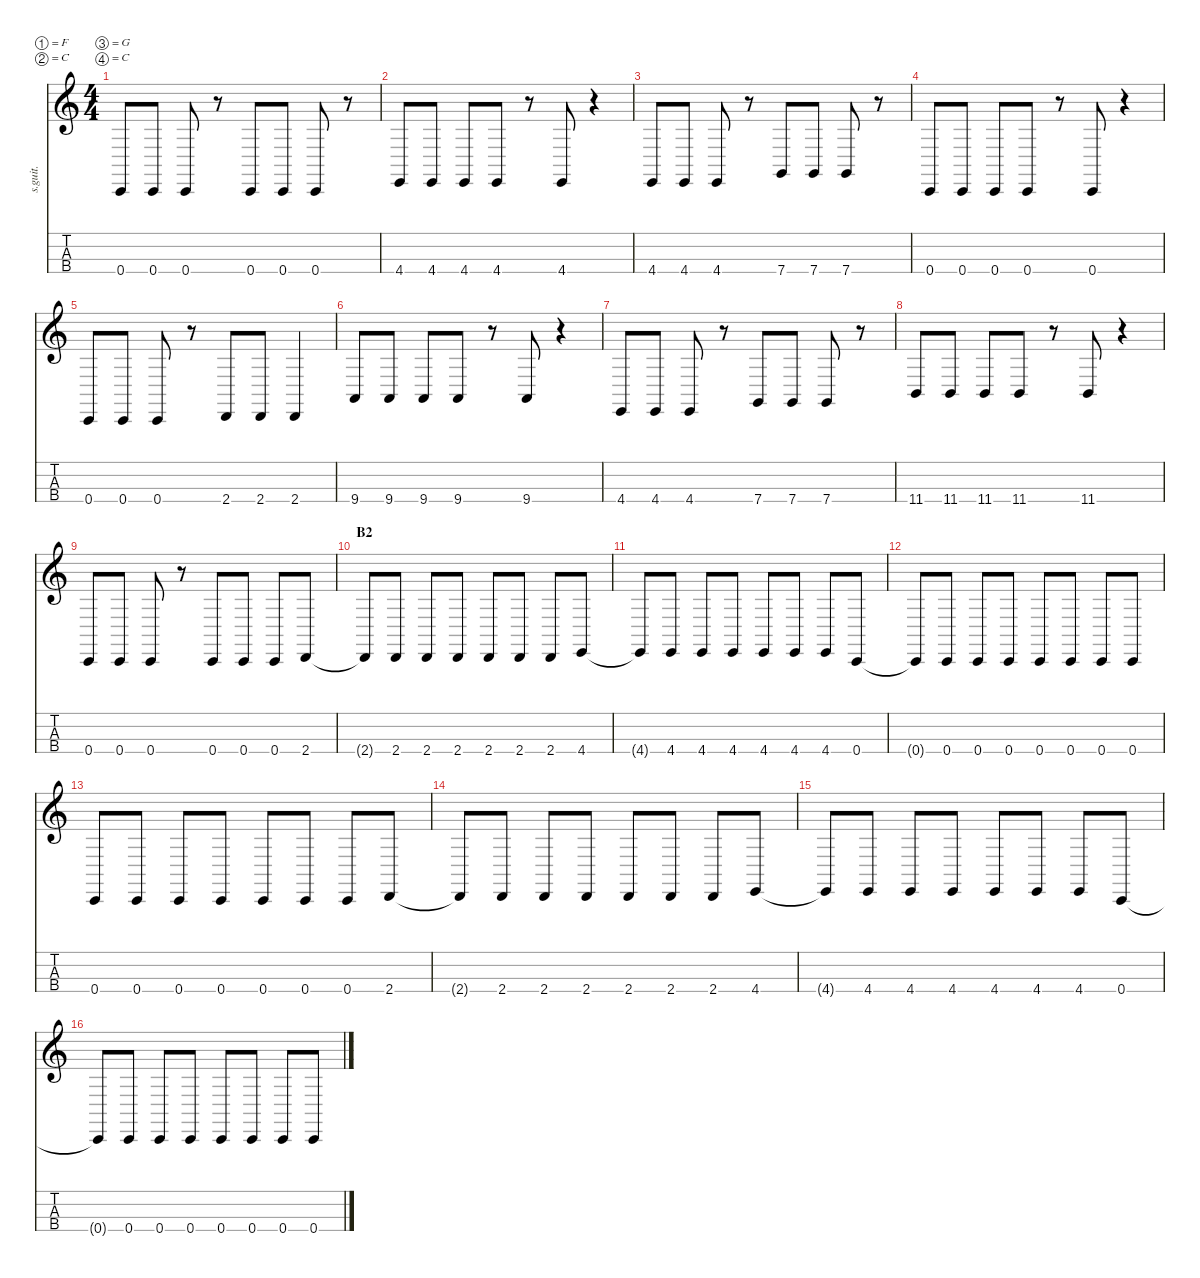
\defaultSystemsLayout 4
\hideDynamics
\bracketExtendMode nobrackets
\track ("Basse" "s.guit.") {instrument electricbassfinger}
\staff {score tabs}
\tuning (F2 C2 G1 C1)
\ts (4 4)
\tempo (170 hide)
\clef g2
\ks c
0.4.8{lyrics (0 "") lyrics (1 "") lyrics (2 "") lyrics (3 "") lyrics (4 "") dy fff} 0.4.8{lyrics (0 "") lyrics (1 "") lyrics (2 "") lyrics (3 "") lyrics (4 "")} 0.4.8{lyrics (0 "") lyrics (1 "") lyrics (2 "") lyrics (3 "") lyrics (4 "")} r.8 0.4.8{lyrics (0 "") lyrics (1 "") lyrics (2 "") lyrics (3 "") lyrics (4 "")} 0.4.8{lyrics (0 "") lyrics (1 "") lyrics (2 "") lyrics (3 "") lyrics (4 "")} 0.4.8{lyrics (0 "") lyrics (1 "") lyrics (2 "") lyrics (3 "") lyrics (4 "")} r.8 |
4.4.8{lyrics (0 "") lyrics (1 "") lyrics (2 "") lyrics (3 "") lyrics (4 "")} 4.4.8{lyrics (0 "") lyrics (1 "") lyrics (2 "") lyrics (3 "") lyrics (4 "")} 4.4.8{lyrics (0 "") lyrics (1 "") lyrics (2 "") lyrics (3 "") lyrics (4 "")} 4.4.8{lyrics (0 "") lyrics (1 "") lyrics (2 "") lyrics (3 "") lyrics (4 "")} r.8 4.4.8{lyrics (0 "") lyrics (1 "") lyrics (2 "") lyrics (3 "") lyrics (4 "")} r.4 |
4.4.8{lyrics (0 "") lyrics (1 "") lyrics (2 "") lyrics (3 "") lyrics (4 "")} 4.4.8{lyrics (0 "") lyrics (1 "") lyrics (2 "") lyrics (3 "") lyrics (4 "")} 4.4.8{lyrics (0 "") lyrics (1 "") lyrics (2 "") lyrics (3 "") lyrics (4 "")} r.8 7.4.8{lyrics (0 "") lyrics (1 "") lyrics (2 "") lyrics (3 "") lyrics (4 "")} 7.4.8{lyrics (0 "") lyrics (1 "") lyrics (2 "") lyrics (3 "") lyrics (4 "")} 7.4.8{lyrics (0 "") lyrics (1 "") lyrics (2 "") lyrics (3 "") lyrics (4 "")} r.8 |
0.4.8{lyrics (0 "") lyrics (1 "") lyrics (2 "") lyrics (3 "") lyrics (4 "")} 0.4.8{lyrics (0 "") lyrics (1 "") lyrics (2 "") lyrics (3 "") lyrics (4 "")} 0.4.8{lyrics (0 "") lyrics (1 "") lyrics (2 "") lyrics (3 "") lyrics (4 "")} 0.4.8{lyrics (0 "") lyrics (1 "") lyrics (2 "") lyrics (3 "") lyrics (4 "")} r.8 0.4.8{lyrics (0 "") lyrics (1 "") lyrics (2 "") lyrics (3 "") lyrics (4 "")} r.4 |
0.4.8{lyrics (0 "") lyrics (1 "") lyrics (2 "") lyrics (3 "") lyrics (4 "")} 0.4.8{lyrics (0 "") lyrics (1 "") lyrics (2 "") lyrics (3 "") lyrics (4 "")} 0.4.8{lyrics (0 "") lyrics (1 "") lyrics (2 "") lyrics (3 "") lyrics (4 "")} r.8 2.4.8{lyrics (0 "") lyrics (1 "") lyrics (2 "") lyrics (3 "") lyrics (4 "")} 2.4.8{lyrics (0 "") lyrics (1 "") lyrics (2 "") lyrics (3 "") lyrics (4 "")} 2.4.4{lyrics (0 "") lyrics (1 "") lyrics (2 "") lyrics (3 "") lyrics (4 "")} |
9.4.8{lyrics (0 "") lyrics (1 "") lyrics (2 "") lyrics (3 "") lyrics (4 "")} 9.4.8{lyrics (0 "") lyrics (1 "") lyrics (2 "") lyrics (3 "") lyrics (4 "")} 9.4.8{lyrics (0 "") lyrics (1 "") lyrics (2 "") lyrics (3 "") lyrics (4 "")} 9.4.8{lyrics (0 "") lyrics (1 "") lyrics (2 "") lyrics (3 "") lyrics (4 "")} r.8 9.4.8{lyrics (0 "") lyrics (1 "") lyrics (2 "") lyrics (3 "") lyrics (4 "")} r.4 |
4.4.8{lyrics (0 "") lyrics (1 "") lyrics (2 "") lyrics (3 "") lyrics (4 "")} 4.4.8{lyrics (0 "") lyrics (1 "") lyrics (2 "") lyrics (3 "") lyrics (4 "")} 4.4.8{lyrics (0 "") lyrics (1 "") lyrics (2 "") lyrics (3 "") lyrics (4 "")} r.8 7.4.8{lyrics (0 "") lyrics (1 "") lyrics (2 "") lyrics (3 "") lyrics (4 "")} 7.4.8{lyrics (0 "") lyrics (1 "") lyrics (2 "") lyrics (3 "") lyrics (4 "")} 7.4.8{lyrics (0 "") lyrics (1 "") lyrics (2 "") lyrics (3 "") lyrics (4 "")} r.8 |
11.4.8{lyrics (0 "") lyrics (1 "") lyrics (2 "") lyrics (3 "") lyrics (4 "")} 11.4.8{lyrics (0 "") lyrics (1 "") lyrics (2 "") lyrics (3 "") lyrics (4 "")} 11.4.8{lyrics (0 "") lyrics (1 "") lyrics (2 "") lyrics (3 "") lyrics (4 "")} 11.4.8{lyrics (0 "") lyrics (1 "") lyrics (2 "") lyrics (3 "") lyrics (4 "")} r.8 11.4.8{lyrics (0 "") lyrics (1 "") lyrics (2 "") lyrics (3 "") lyrics (4 "")} r.4 |
0.4.8{lyrics (0 "") lyrics (1 "") lyrics (2 "") lyrics (3 "") lyrics (4 "")} 0.4.8{lyrics (0 "") lyrics (1 "") lyrics (2 "") lyrics (3 "") lyrics (4 "")} 0.4.8{lyrics (0 "") lyrics (1 "") lyrics (2 "") lyrics (3 "") lyrics (4 "")} r.8 0.4.8{lyrics (0 "") lyrics (1 "") lyrics (2 "") lyrics (3 "") lyrics (4 "")} 0.4.8{lyrics (0 "") lyrics (1 "") lyrics (2 "") lyrics (3 "") lyrics (4 "")} 0.4.8{lyrics (0 "") lyrics (1 "") lyrics (2 "") lyrics (3 "") lyrics (4 "")} 2.4.8{lyrics (0 "") lyrics (1 "") lyrics (2 "") lyrics (3 "") lyrics (4 "")} |
\section ("" "B2")
2.4{t}.8{lyrics (0 "") lyrics (1 "") lyrics (2 "") lyrics (3 "") lyrics (4 "") dy f} 2.4.8{lyrics (0 "") lyrics (1 "") lyrics (2 "") lyrics (3 "") lyrics (4 "") dy fff} 2.4.8{lyrics (0 "") lyrics (1 "") lyrics (2 "") lyrics (3 "") lyrics (4 "")} 2.4.8{lyrics (0 "") lyrics (1 "") lyrics (2 "") lyrics (3 "") lyrics (4 "")} 2.4.8{lyrics (0 "") lyrics (1 "") lyrics (2 "") lyrics (3 "") lyrics (4 "")} 2.4.8{lyrics (0 "") lyrics (1 "") lyrics (2 "") lyrics (3 "") lyrics (4 "")} 2.4.8{lyrics (0 "") lyrics (1 "") lyrics (2 "") lyrics (3 "") lyrics (4 "")} 4.4.8{lyrics (0 "") lyrics (1 "") lyrics (2 "") lyrics (3 "") lyrics (4 "")} |
4.4{t}.8{lyrics (0 "") lyrics (1 "") lyrics (2 "") lyrics (3 "") lyrics (4 "") dy f} 4.4.8{lyrics (0 "") lyrics (1 "") lyrics (2 "") lyrics (3 "") lyrics (4 "") dy fff} 4.4.8{lyrics (0 "") lyrics (1 "") lyrics (2 "") lyrics (3 "") lyrics (4 "")} 4.4.8{lyrics (0 "") lyrics (1 "") lyrics (2 "") lyrics (3 "") lyrics (4 "")} 4.4.8{lyrics (0 "") lyrics (1 "") lyrics (2 "") lyrics (3 "") lyrics (4 "")} 4.4.8{lyrics (0 "") lyrics (1 "") lyrics (2 "") lyrics (3 "") lyrics (4 "")} 4.4.8{lyrics (0 "") lyrics (1 "") lyrics (2 "") lyrics (3 "") lyrics (4 "")} 0.4.8{lyrics (0 "") lyrics (1 "") lyrics (2 "") lyrics (3 "") lyrics (4 "")} |
0.4{t}.8{lyrics (0 "") lyrics (1 "") lyrics (2 "") lyrics (3 "") lyrics (4 "") dy f} 0.4.8{lyrics (0 "") lyrics (1 "") lyrics (2 "") lyrics (3 "") lyrics (4 "") dy fff} 0.4.8{lyrics (0 "") lyrics (1 "") lyrics (2 "") lyrics (3 "") lyrics (4 "")} 0.4.8{lyrics (0 "") lyrics (1 "") lyrics (2 "") lyrics (3 "") lyrics (4 "")} 0.4.8{lyrics (0 "") lyrics (1 "") lyrics (2 "") lyrics (3 "") lyrics (4 "")} 0.4.8{lyrics (0 "") lyrics (1 "") lyrics (2 "") lyrics (3 "") lyrics (4 "")} 0.4.8{lyrics (0 "") lyrics (1 "") lyrics (2 "") lyrics (3 "") lyrics (4 "")} 0.4.8{lyrics (0 "") lyrics (1 "") lyrics (2 "") lyrics (3 "") lyrics (4 "")} |
0.4.8{lyrics (0 "") lyrics (1 "") lyrics (2 "") lyrics (3 "") lyrics (4 "")} 0.4.8{lyrics (0 "") lyrics (1 "") lyrics (2 "") lyrics (3 "") lyrics (4 "")} 0.4.8{lyrics (0 "") lyrics (1 "") lyrics (2 "") lyrics (3 "") lyrics (4 "")} 0.4.8{lyrics (0 "") lyrics (1 "") lyrics (2 "") lyrics (3 "") lyrics (4 "")} 0.4.8{lyrics (0 "") lyrics (1 "") lyrics (2 "") lyrics (3 "") lyrics (4 "")} 0.4.8{lyrics (0 "") lyrics (1 "") lyrics (2 "") lyrics (3 "") lyrics (4 "")} 0.4.8{lyrics (0 "") lyrics (1 "") lyrics (2 "") lyrics (3 "") lyrics (4 "")} 2.4.8{lyrics (0 "") lyrics (1 "") lyrics (2 "") lyrics (3 "") lyrics (4 "")} |
2.4{t}.8{lyrics (0 "") lyrics (1 "") lyrics (2 "") lyrics (3 "") lyrics (4 "") dy f} 2.4.8{lyrics (0 "") lyrics (1 "") lyrics (2 "") lyrics (3 "") lyrics (4 "") dy fff} 2.4.8{lyrics (0 "") lyrics (1 "") lyrics (2 "") lyrics (3 "") lyrics (4 "")} 2.4.8{lyrics (0 "") lyrics (1 "") lyrics (2 "") lyrics (3 "") lyrics (4 "")} 2.4.8{lyrics (0 "") lyrics (1 "") lyrics (2 "") lyrics (3 "") lyrics (4 "")} 2.4.8{lyrics (0 "") lyrics (1 "") lyrics (2 "") lyrics (3 "") lyrics (4 "")} 2.4.8{lyrics (0 "") lyrics (1 "") lyrics (2 "") lyrics (3 "") lyrics (4 "")} 4.4.8{lyrics (0 "") lyrics (1 "") lyrics (2 "") lyrics (3 "") lyrics (4 "")} |
4.4{t}.8{lyrics (0 "") lyrics (1 "") lyrics (2 "") lyrics (3 "") lyrics (4 "") dy f} 4.4.8{lyrics (0 "") lyrics (1 "") lyrics (2 "") lyrics (3 "") lyrics (4 "") dy fff} 4.4.8{lyrics (0 "") lyrics (1 "") lyrics (2 "") lyrics (3 "") lyrics (4 "")} 4.4.8{lyrics (0 "") lyrics (1 "") lyrics (2 "") lyrics (3 "") lyrics (4 "")} 4.4.8{lyrics (0 "") lyrics (1 "") lyrics (2 "") lyrics (3 "") lyrics (4 "")} 4.4.8{lyrics (0 "") lyrics (1 "") lyrics (2 "") lyrics (3 "") lyrics (4 "")} 4.4.8{lyrics (0 "") lyrics (1 "") lyrics (2 "") lyrics (3 "") lyrics (4 "")} 0.4.8{lyrics (0 "") lyrics (1 "") lyrics (2 "") lyrics (3 "") lyrics (4 "")} |
0.4{t}.8{lyrics (0 "") lyrics (1 "") lyrics (2 "") lyrics (3 "") lyrics (4 "") dy f} 0.4.8{lyrics (0 "") lyrics (1 "") lyrics (2 "") lyrics (3 "") lyrics (4 "") dy fff} 0.4.8{lyrics (0 "") lyrics (1 "") lyrics (2 "") lyrics (3 "") lyrics (4 "")} 0.4.8{lyrics (0 "") lyrics (1 "") lyrics (2 "") lyrics (3 "") lyrics (4 "")} 0.4.8{lyrics (0 "") lyrics (1 "") lyrics (2 "") lyrics (3 "") lyrics (4 "")} 0.4.8{lyrics (0 "") lyrics (1 "") lyrics (2 "") lyrics (3 "") lyrics (4 "")} 0.4.8{lyrics (0 "") lyrics (1 "") lyrics (2 "") lyrics (3 "") lyrics (4 "")} 0.4.8{lyrics (0 "") lyrics (1 "") lyrics (2 "") lyrics (3 "") lyrics (4 "")}
